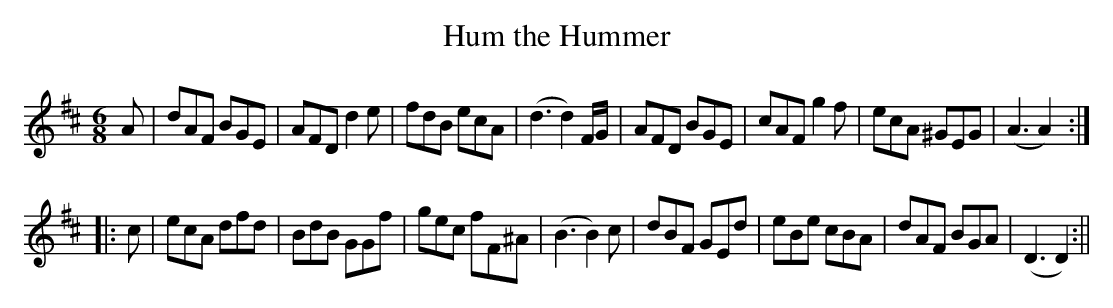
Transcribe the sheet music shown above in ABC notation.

X:1
T:Hum the Hummer
M:6/8
L:1/8
K:D
A|dAF BGE|AFD d2e|fdB ecA|(d3 d2) F/G/|AFD BGE|cAF g2f|ecA ^GEG|(A3 A2):|
|:c|ecA dfd|BdB GGf|gec fF^A|(B3 B2) c|dBF GEd|eBe cBA|dAF BGA|(D3 D2):||
